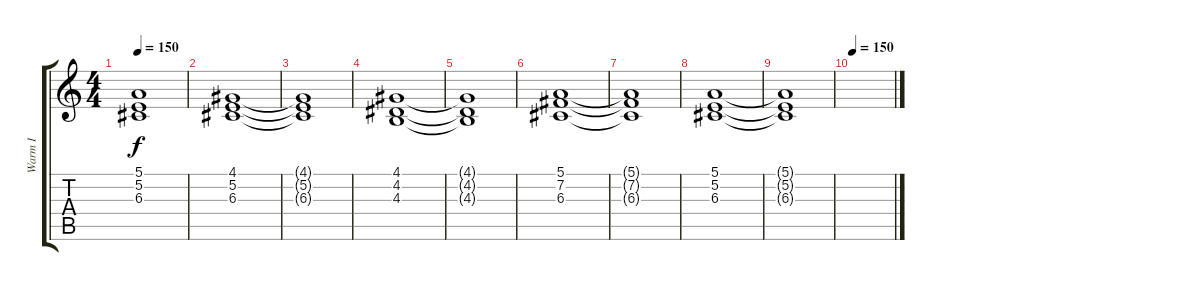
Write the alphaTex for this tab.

\track ("Warm I" "Warm I") {instrument pad2warm}
\staff {score tabs}
\tuning (E4 B3 G3 D3 A2 E2) {hide}
\ts (4 4)
\tempo 150
\clef g2
\ks c
(5.1{t} 5.2{t} 6.3{t}).1{dy f} |
(4.1 5.2 6.3).1 |
(4.1{t} 5.2{t} 6.3{t}).1 |
(4.1 4.2 4.3).1 |
(4.1{t} 4.2{t} 4.3{t}).1 |
(5.1 7.2 6.3).1 |
(5.1{t} 7.2{t} 6.3{t}).1 |
(5.1 5.2 6.3).1 |
(5.1{t} 5.2{t} 6.3{t}).1 |
\tempo 150
